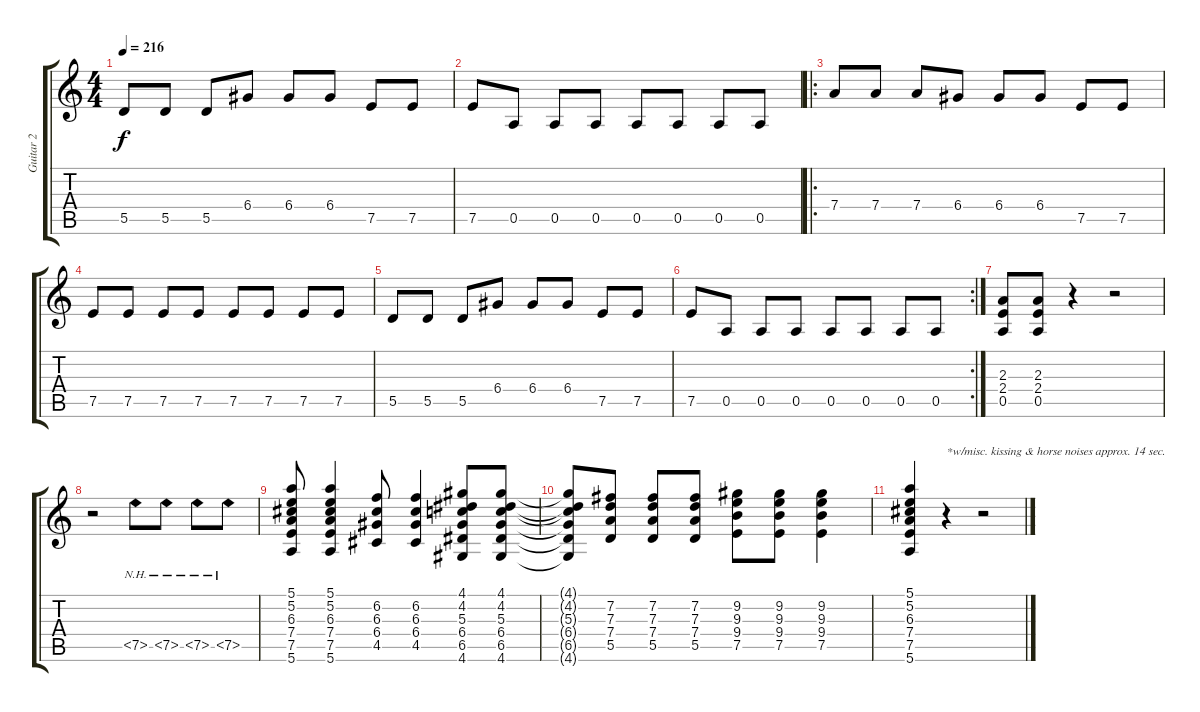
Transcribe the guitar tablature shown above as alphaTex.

\track ("Guitar 2" "Guitar 2") {instrument overdrivenguitar}
\staff {score tabs}
\tuning (E4 B3 G3 D3 A2 E2) {hide}
\ts (4 4)
\tempo 216
\clef g2
\ks c
5.5.8{dy f} 5.5.8 5.5.8 6.4.8 6.4.8 6.4.8 7.5.8 7.5.8 |
7.5.8 0.5.8 0.5.8 0.5.8 0.5.8 0.5.8 0.5.8 0.5.8 |
\ro
7.4.8 7.4.8 7.4.8 6.4.8 6.4.8 6.4.8 7.5.8 7.5.8 |
7.5.8 7.5.8 7.5.8 7.5.8 7.5.8 7.5.8 7.5.8 7.5.8 |
5.5.8 5.5.8 5.5.8 6.4.8 6.4.8 6.4.8 7.5.8 7.5.8 |
\rc 2
7.5.8 0.5.8 0.5.8 0.5.8 0.5.8 0.5.8 0.5.8 0.5.8 |
(2.3 2.4 0.5).8 (2.3 2.4 0.5).8 r.4 r.2 |
r.2 7.5{nh}.8 7.5{nh}.8 7.5{nh}.8 7.5{nh}.8 |
(5.1 5.2 6.3 7.4 7.5 5.6).8 (5.1 5.2 6.3 7.4 7.5 5.6).4 (6.2 6.3 6.4 4.5).8 (6.2 6.3 6.4 4.5).4 (4.1 4.2 5.3 6.4 6.5 4.6).8 (4.1 4.2 5.3 6.4 6.5 4.6).8 |
(4.1{t} 4.2{t} 5.3{t} 6.4{t} 6.5{t} 4.6{t}).8 (7.2 7.3 7.4 5.5).8 (7.2 7.3 7.4 5.5).8 (7.2 7.3 7.4 5.5).8 (9.2 9.3 9.4 7.5).8 (9.2 9.3 9.4 7.5).8 (9.2 9.3 9.4 7.5).4 |
(5.1 5.2 6.3 7.4 7.5 5.6).4 r.4{txt "*w/misc. kissing & horse noises approx. 14 sec."} r.2
